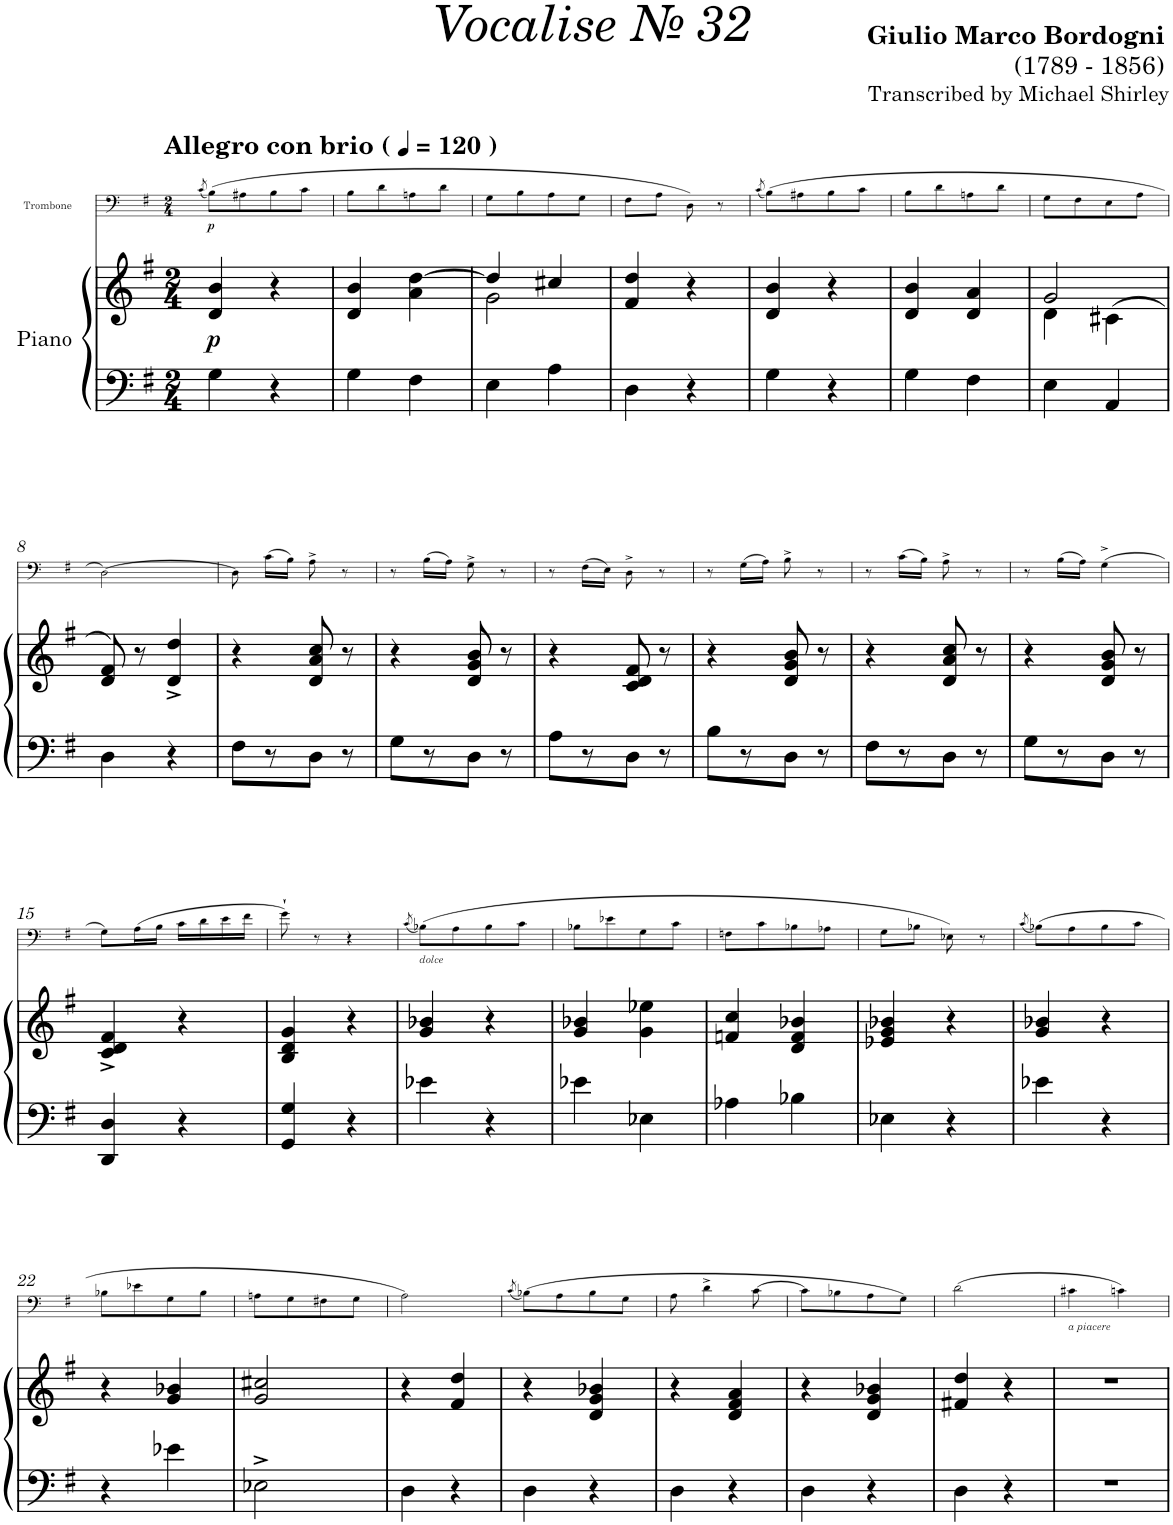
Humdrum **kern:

**kern	**kern	**dynam	**kern	**dynam
*part2	*part2	*part2	*part1	*part1
*staff3	*staff2	*staff2/3	*staff1	*staff1
*I"Piano	*	*	*I"Trombone	*
*I'Pno	*	*	*I'Trb	*
*	*	*	*stria5	*
*clefF4	*clefG2	*	*clefF4	*
*k[f#]	*k[f#]	*	*k[f#]	*
*M2/4	*M2/4	*	*M2/4	*
*MM120	*MM120	*	*MM120	*
=1	=1	=1	=1	=1
.	.	.	(8qc/	.
!	!	!	!LO:TX:a:B:t=Allegro con brio (	!
!	!	!	!LO:TX:a:B:t=)	!
!	!	!LO:DY:b	!	!LO:DY:b
4G\	4d/ 4b/	p	(>8B\L)	p
.	.	.	8A#X\	.
4r	4r	.	8B\	.
.	.	.	8c\J	.
=2	=2	=2	=2	=2
4G\	4d/ 4b/	.	8B\L	.
.	.	.	8d\	.
4F#\	4a\ [>4dd\	.	8An\	.
.	.	.	8d\J	.
=3	=3	=3	=3	=3
*	*^	*	*	*
4E\	4dd/]	2g\	.	8G\L	.
.	.	.	.	8B\	.
4A\	4cc#X/	.	.	8A\	.
.	.	.	.	8G\J	.
*	*v	*v	*	*	*
=4	=4	=4	=4	=4
4D\	4f#/ 4dd/	.	8F#\L	.
.	.	.	8A\J	.
4r	4r	.	8D\)	.
.	.	.	8r	.
=5	=5	=5	=5	=5
.	.	.	(8qc/	.
4G\	4d/ 4b/	.	(8B\L)	.
.	.	.	8A#X\	.
4r	4r	.	8B\	.
.	.	.	8c\J	.
=6	=6	=6	=6	=6
4G\	4d/ 4b/	.	8B\L	.
.	.	.	8d\	.
4F#\	4d/ 4a/	.	8An\	.
.	.	.	8d\J	.
=7	=7	=7	=7	=7
*	*^	*	*	*
4E\	4d\	2g/	.	8G\L	.
.	.	.	.	8F#\	.
4AA/	(4c#X\	.	.	8E\	.
.	.	.	.	8A\J	.
*	*v	*v	*	*	*
!!LO:LB:g=z
=8	=8	=8	=8	=8
4D\	8d/ 8f#/)	.	[>2D\)	.
.	8r	.	.	.
4r	4d/^ 4dd/^	.	.	.
=9	=9	=9	=9	=9
8F#\L	4r	.	8D\]	.
8r	.	.	(16c\LL	.
.	.	.	16B\JJ)	.
8D\J	8d/ 8a/ 8cc/	.	8A^\	.
8r	8r	.	8r	.
=10	=10	=10	=10	=10
8G\L	4r	.	8r	.
8r	.	.	(16B\LL	.
.	.	.	16A\JJ)	.
8D\J	8d/ 8g/ 8b/	.	8G^\	.
8r	8r	.	8r	.
=11	=11	=11	=11	=11
8A\L	4r	.	8r	.
8r	.	.	(16F#\LL	.
.	.	.	16E\JJ)	.
8D\J	8c/ 8d/ 8f#/	.	8D^\	.
8r	8r	.	8r	.
=12	=12	=12	=12	=12
8B\L	4r	.	8r	.
8r	.	.	(16G\LL	.
.	.	.	16A\JJ)	.
8D\J	8d/ 8g/ 8b/	.	8B^\	.
8r	8r	.	8r	.
=13	=13	=13	=13	=13
8F#\L	4r	.	8r	.
8r	.	.	(16c\LL	.
.	.	.	16B\JJ)	.
8D\J	8d/ 8a/ 8cc/	.	8A^\	.
8r	8r	.	8r	.
=14	=14	=14	=14	=14
8G\L	4r	.	8r	.
8r	.	.	(16B\LL	.
.	.	.	16A\JJ)	.
8D\J	8d/ 8g/ 8b/	.	(>4G^\	.
8r	8r	.	.	.
!!LO:LB:g=z
=15	=15	=15	=15	=15
4DD/ 4D/	4c/^ 4d/^ 4f#/^	.	8G\L)	.
.	.	.	(16A\L	.
.	.	.	16B\JJ	.
4r	4r	.	16c\LL	.
.	.	.	16d\	.
.	.	.	16e\	.
.	.	.	16f#\JJ	.
=16	=16	=16	=16	=16
4GG/ 4G/	4B/ 4d/ 4g/	.	8g`\)	.
.	.	.	8r	.
4r	4r	.	4r	.
=17	=17	=17	=17	=17
.	.	.	(8qc/	.
!	!	!	!LO:TX:b:i:t=dolce	!
4e-X\	4g/ 4b-X/	.	(>8B-X\L)	.
.	.	.	8A\	.
4r	4r	.	8B-\	.
.	.	.	8c\J	.
=18	=18	=18	=18	=18
4e-X\	4g/ 4b-X/	.	8B-X\L	.
.	.	.	8e-X\	.
4E-X\	4g\ 4ee-X\	.	8G\	.
.	.	.	8c\J	.
=19	=19	=19	=19	=19
4A-X\	4fn/ 4cc/	.	8Fn\L	.
.	.	.	8c\	.
4B-X\	4d/ 4f/ 4b-X/	.	8B-X\	.
.	.	.	8A-X\J	.
=20	=20	=20	=20	=20
4E-X\	4e-X/ 4g/ 4b-X/	.	8G\L	.
.	.	.	8B-X\J	.
4r	4r	.	8E-X\)	.
.	.	.	8r	.
=21	=21	=21	=21	=21
.	.	.	(8qc/	.
4e-X\	4g/ 4b-X/	.	(>8B-X\L)	.
.	.	.	8A\	.
4r	4r	.	8B-\	.
.	.	.	8c\J	.
!!LO:LB:g=z
=22	=22	=22	=22	=22
4r	4r	.	8B-X\L	.
.	.	.	8e-X\	.
4e-X\	4g/ 4b-X/	.	8G\	.
.	.	.	8B-\J	.
=23	=23	=23	=23	=23
2E-X^\	2g/ 2cc#X/	.	8An\L	.
.	.	.	8G\	.
.	.	.	8F#X\	.
.	.	.	8G\J	.
=24	=24	=24	=24	=24
4D\	4r	.	2A\)	.
4r	4f#/ 4dd/	.	.	.
=25	=25	=25	=25	=25
.	.	.	(8qc/	.
4D\	4r	.	(8B-X\L)	.
.	.	.	8A\	.
4r	4d/ 4g/ 4b-X/	.	8B-\	.
.	.	.	8G\J	.
=26	=26	=26	=26	=26
4D\	4r	.	8A\	.
.	.	.	4d^\	.
4r	4d/ 4f#/ 4a/	.	.	.
.	.	.	[>8c\	.
=27	=27	=27	=27	=27
4D\	4r	.	8c\L]	.
.	.	.	8B-X\	.
4r	4d/ 4g/ 4b-X/	.	8A\	.
.	.	.	8G\J)	.
=28	=28	=28	=28	=28
4D\	4f#X/ 4dd/	.	(2d\	.
4r	4r	.	.	.
=29	=29	=29	=29	=29
!	!	!	!LO:TX:b:i:t=a piacere	!
2r	2r	.	4c#X\	.
.	.	.	4cn\)	.
=	=	=	=	=
*-	*-	*-	*-	*-
